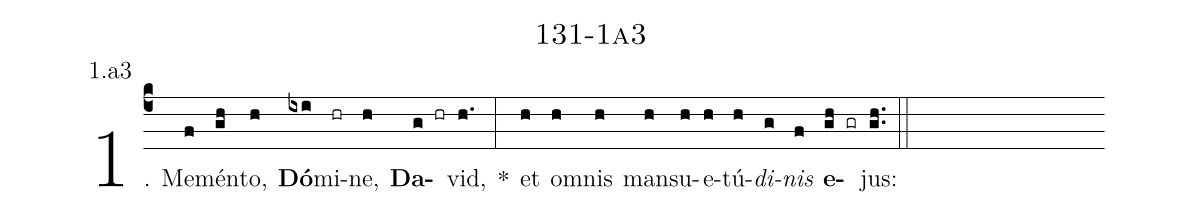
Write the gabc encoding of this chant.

name: 131-1a3;
annotation: 1.a3;
%%
(c4)1. Me(f)mén(gh)to,(h) <b>Dó</b>(ixi)mi(hr)ne,(h) <b>Da</b>(g hr)vid,(h.) *(:) et(h) om(h)nis(h) man(h)su(h)e(h)tú(h)<i>di</i>(g)<i>nis</i>(f) <b>e</b>(gh gr)jus:(gh..) (::)
